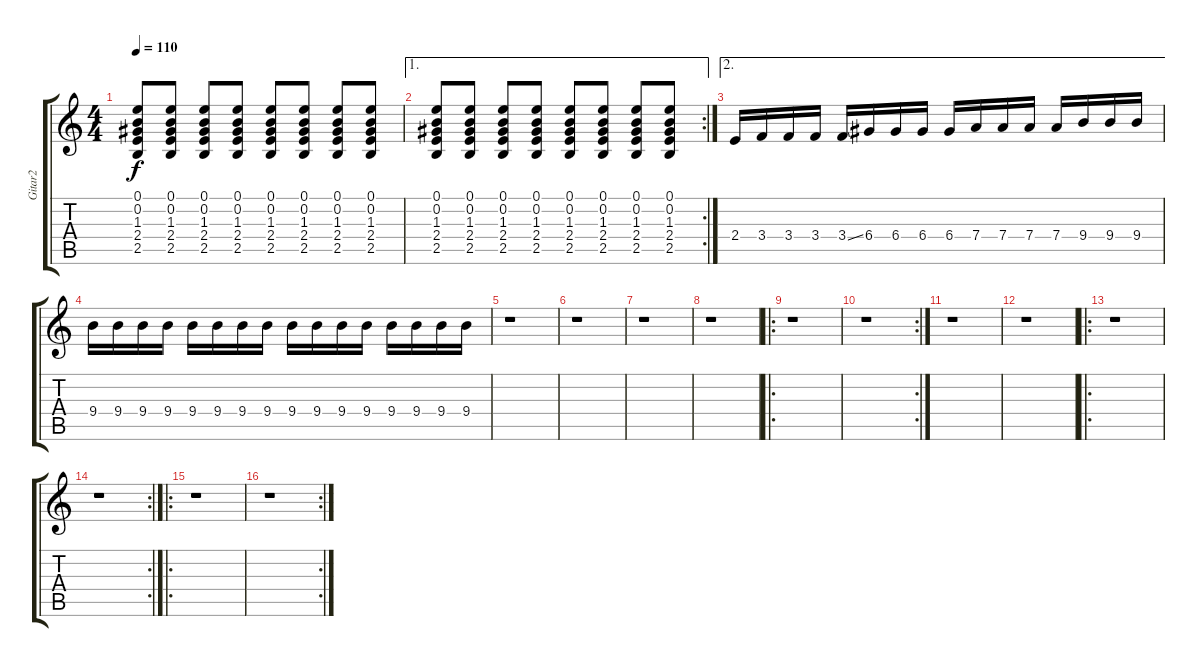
\track ("Gitar2" "Gitar2") {instrument electricguitarclean}
\staff {score tabs}
\tuning (E4 B3 G3 D3 A2 E2) {hide}
\ts (4 4)
\tempo 110
\clef g2
\ks c
(0.1 0.2 1.3 2.4 2.5).8{dy f} (0.1 0.2 1.3 2.4 2.5).8 (0.1 0.2 1.3 2.4 2.5).8 (0.1 0.2 1.3 2.4 2.5).8 (0.1 0.2 1.3 2.4 2.5).8 (0.1 0.2 1.3 2.4 2.5).8 (0.1 0.2 1.3 2.4 2.5).8 (0.1 0.2 1.3 2.4 2.5).8 |
\ae 1
\rc 2
(0.1 0.2 1.3 2.4 2.5).8 (0.1 0.2 1.3 2.4 2.5).8 (0.1 0.2 1.3 2.4 2.5).8 (0.1 0.2 1.3 2.4 2.5).8 (0.1 0.2 1.3 2.4 2.5).8 (0.1 0.2 1.3 2.4 2.5).8 (0.1 0.2 1.3 2.4 2.5).8 (0.1 0.2 1.3 2.4 2.5).8 |
\ae 2
2.4.16 3.4.16 3.4.16 3.4.16 3.4{ss}.16 6.4.16 6.4.16 6.4.16 6.4.16 7.4.16 7.4.16 7.4.16 7.4.16 9.4.16 9.4.16 9.4.16 |
9.4.16 9.4.16 9.4.16 9.4.16 9.4.16 9.4.16 9.4.16 9.4.16 9.4.16 9.4.16 9.4.16 9.4.16 9.4.16 9.4.16 9.4.16 9.4.16 |
r.1 |
r.1 |
r.1 |
r.1 |
\ro
r.1 |
\rc 2
r.1 |
r.1 |
r.1 |
\ro
r.1 |
\rc 2
r.1 |
\ro
r.1 |
\rc 2
r.1
